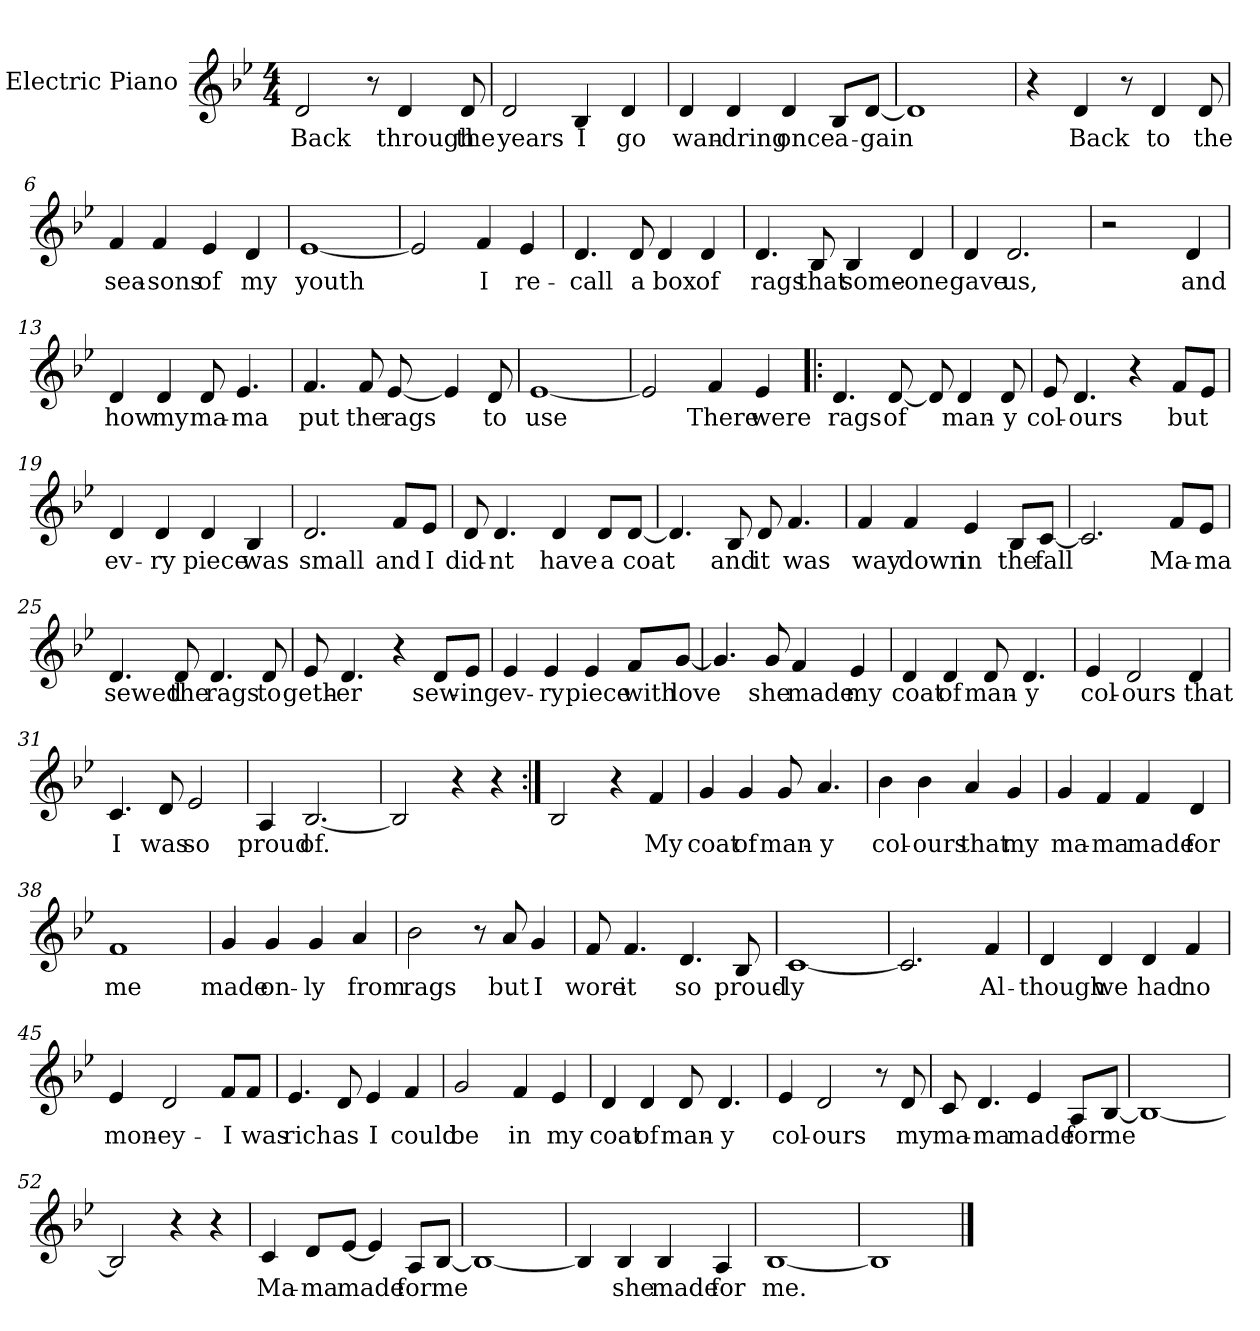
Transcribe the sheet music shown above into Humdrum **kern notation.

**kern	**text
*part1	*part1
*staff1	*staff1
*I"Electric Piano	*
*I'E.Pno	*
*clefG2	*
*k[b-e-]	*
*B-:	*
*M4/4	*
=1	=1
2d/	Back
8r	.
4d/	through
8d/	the
=2	=2
2d/	years
4B-/	I
4d/	go
=3	=3
4d/	wan-
4d/	-dring
4d/	once
8B-/L	a-
[8d/J	-gain
=4	=4
1d]	.
!!LO:LB:g=z
=5	=5
4r	.
4d/	Back
8r	.
4d/	to
8d/	the
=6	=6
4f/	sea-
4f/	-sons
4e-/	of
4d/	my
=7	=7
[1e-	youth
=8	=8
2e-/]	.
4f/	I
4e-/	re-
=9	=9
4.d/	-call
8d/	a
4d/	box
4d/	of
!!LO:LB:g=z
=10	=10
4.d/	rags
8B-/	that
4B-/	some-
4d/	-one
=11	=11
4d/	gave
2.d/	us,
=12	=12
!LO:N:vis=2	!
2.r	.
4d/	and
=13	=13
4d/	how
4d/	my
8d/	ma-
4.e-/	-ma
=14	=14
4.f/	put
8f/	the
[8e-/	rags
4e-/]	.
8d/	to
!!LO:LB:g=z
=15	=15
[1e-	use
=16	=16
2e-/]	.
4f/	There
4e-/	were
=17!|:	=17!|:
4.d/	rags
[8d/	of
8d/]	.
4d/	man-
8d/	-y
=18	=18
8e-/	col-
4.d/	-ours
4r	.
8f/L	but
8e-/J	.
=19	=19
4d/	ev-
4d/	-ry
4d/	piece
4B-/	was
!!LO:LB:g=z
=20	=20
2.d/	small
8f/L	and
8e-/J	I
=21	=21
8d/	did-
4.d/	-nt
4d/	have
8d/L	a
[8d/J	coat
=22	=22
4.d/]	.
8B-/	and
8d/	it
4.f/	was
=23	=23
4f/	way
4f/	down
4e-/	in
8B-/L	the
[8c/J	fall
!!LO:LB:g=z
=24	=24
2.c/]	.
8f/L	Ma-
8e-/J	-ma
=25	=25
4.d/	sewed
8d/	the
4.d/	rags
8d/	to
=26	=26
8e-/	geth-
4.d/	-er
4r	.
8d/L	sew-
8e-/J	-ing
=27	=27
4e-/	ev-
4e-/	-ry
4e-/	piece
8f/L	with
[8g/J	love
!!LO:LB:g=z
=28	=28
4.g/]	.
8g/	she
4f/	made
4e-/	my
=29	=29
4d/	coat
4d/	of
8d/	man-
4.d/	-y
=30	=30
4e-/	col-
2d/	-ours
4d/	that
=31	=31
4.c/	I
8d/	was
2e-/	so
=32	=32
4A/	proud
[2.B-/	of.
!!LO:LB:g=z
=33	=33
2B-/]	.
4r	.
4r	.
=34:|!	=34:|!
2B-/	.
4r	.
4f/	My
=35	=35
4g/	coat
4g/	of
8g/	man-
4.a/	-y
=36	=36
4b-\	col-
4b-\	-ours
4a/	that
4g/	my
=37	=37
4g/	ma-
4f/	-ma
4f/	made
4d/	for
=38	=38
1f	me
!!LO:PB:g=z
=39	=39
4g/	made
4g/	on-
4g/	-ly
4a/	from
=40	=40
2b-\	rags
8r	.
8a/	but
4g/	I
=41	=41
8f/	wore
4.f/	it
4.d/	so
8B-/	proud-
=42	=42
[1c	-ly
=43	=43
2.c/]	.
4f/	Al-
!!LO:LB:g=z
=44	=44
4d/	-though
4d/	we
4d/	had
4f/	no
=45	=45
4e-/	mon-
2d/	-ey-
8f/L	I
8f/J	was
=46	=46
4.e-/	rich
8d/	as
4e-/	I
4f/	could
=47	=47
2g/	be
4f/	in
4e-/	my
!!LO:LB:g=z
=48	=48
4d/	coat
4d/	of
8d/	man-
4.d/	-y
=49	=49
4e-/	col-
2d/	-ours
8r	.
8d/	my
=50	=50
8c/	ma-
4.d/	-ma
4e-/	made
8A/L	for
[8B-/J	me
=51	=51
1B-_	.
=52	=52
2B-/]	.
4r	.
4r	.
!!LO:LB:g=z
=53	=53
4c/	Ma-
8d/L	-ma
[8e-/J	made
4e-/]	.
8A/L	for
[8B-/J	me
=54	=54
1B-_	.
=55	=55
4B-/]	.
4B-/	she
4B-/	made
4A/	for
=56	=56
[1B-	me.
=57	=57
1B-]	.
==	==
*-	*-
